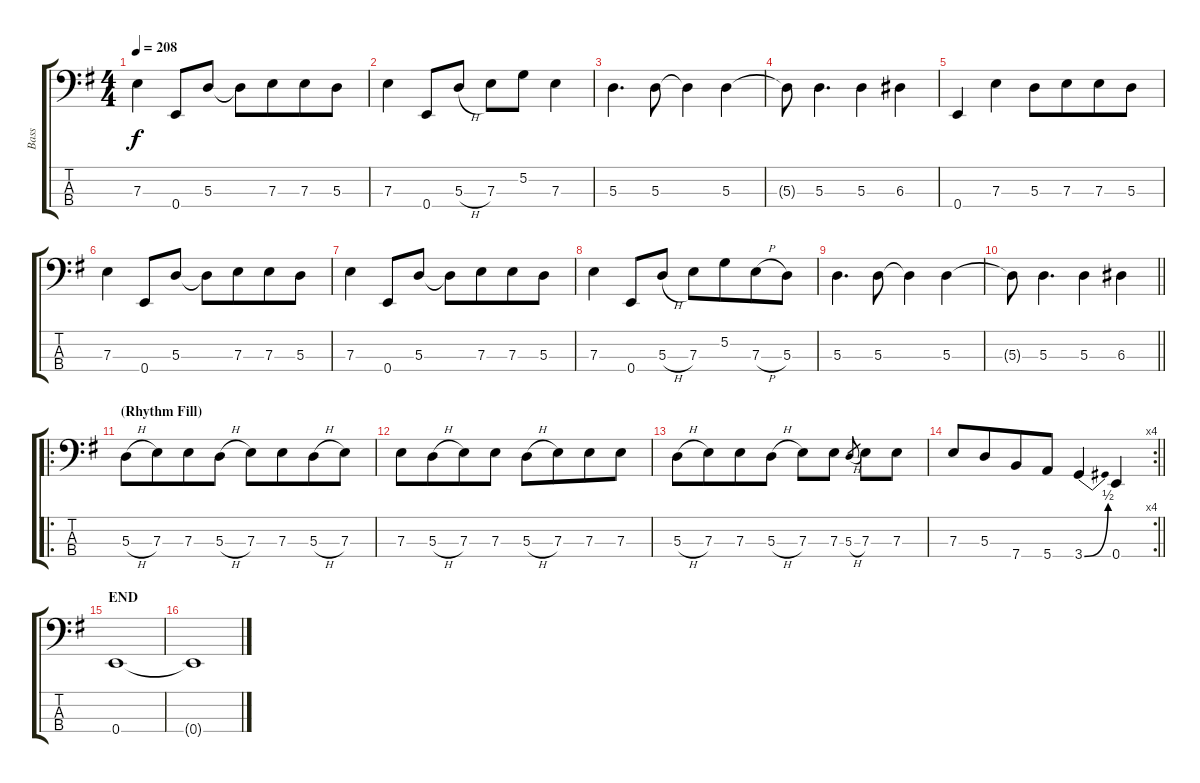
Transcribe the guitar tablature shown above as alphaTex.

\track ("Bass" "Bass") {instrument electricbasspick}
\staff {score tabs}
\tuning (G2 D2 A1 E1) {hide}
\ts (4 4)
\tempo 208
\clef f4
\ks eminor
7.3.4{dy f} 0.4.8 5.3.8 5.3{t}.8 7.3.8{beam merge} 7.3.8 5.3.8 |
7.3.4 0.4.8 5.3{h}.8 7.3.8 5.2.8{beam merge} 7.3.4 |
5.3.4{d} 5.3.8 5.3{t}.4 5.3.4 |
5.3{t}.8 5.3.4{d} 5.3.4 6.3.4 |
0.4.4 7.3.4 5.3.8 7.3.8{beam merge} 7.3.8 5.3.8 |
7.3.4 0.4.8 5.3.8 5.3{t}.8 7.3.8{beam merge} 7.3.8 5.3.8 |
7.3.4 0.4.8 5.3.8 5.3{t}.8 7.3.8{beam merge} 7.3.8 5.3.8 |
7.3.4 0.4.8 5.3{h}.8 7.3.8 5.2.8{beam merge} 7.3{h}.8 5.3.8 |
5.3.4{d} 5.3.8 5.3{t}.4 5.3.4 |
\barLineRight lightlight
5.3{t}.8 5.3.4{d} 5.3.4 6.3.4 |
\ro
\section ("" "(Rhythm Fill)")
5.3{h}.8 7.3.8{beam merge} 7.3.8 5.3{h}.8 7.3.8 7.3.8{beam merge} 5.3{h}.8 7.3.8 |
7.3.8 5.3{h}.8{beam merge} 7.3.8 7.3.8 5.3{h}.8 7.3.8{beam merge} 7.3.8 7.3.8 |
5.3{h}.8 7.3.8{beam merge} 7.3.8 5.3{h}.8 7.3.8 7.3.8 5.3{h}.8{gr beam merge} 7.3.8 7.3.8 |
\rc 4
\barLineRight lightlight
7.3.8 5.3.8{beam merge} 7.4.8 5.4.8 3.4{be (bend 0 0 60 2)}.4 0.4.4 |
\section ("" "END")
0.4.1 |
0.4{t}.1
